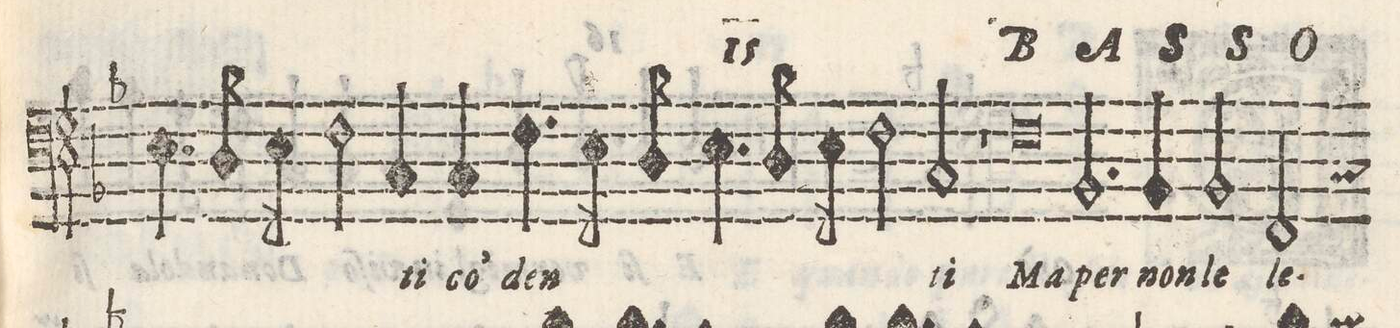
**kern	**text
*I"BASSO	*
*clefF4	*
*k[b-]	*
*met(C)	*
*M4/4	*
4.E\	.
16D/	.
16E\	.
=26-	=26-
2F\	.
4C/	-ti
4C/	co'
=27-	=27-
4.F\	den-
16E\	.
16D/	.
4.E\	.
16D/	.
16E\	.
=28-	=28-
2F\	.
2C/	-ti
=29-	=29-
1r	.
=30-	=30-
0F	Ma
=31-	=31-
=32-	=32-
2.BB-/	per
4BB-/	non-
=33-	=33-
2BB-/	-le
2FF/	le-
=34-	=34-
*-	*-
